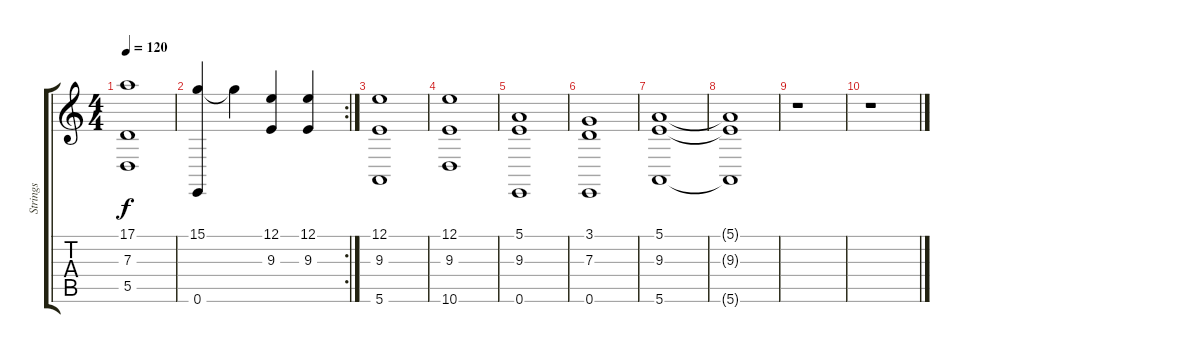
\track ("Strings" "Strings") {instrument synthstrings2}
\staff {score tabs}
\tuning (E4 B3 G3 D3 A2 E2) {hide}
\ts (4 4)
\tempo 120
\clef g2
\ks c
(17.1 7.3 5.5).1{dy f} |
\rc 2
(15.1 0.6).4 15.1{t}.4 (12.1 9.3).4 (12.1 9.3).4 |
(12.1 9.3 5.6).1 |
(12.1 9.3 10.6).1 |
(5.1 9.3 0.6).1 |
(3.1 7.3 0.6).1 |
(5.1 9.3 5.6).1{volume 10} |
(5.1{t} 9.3{t} 5.6{t}).1{volume 5} |
r.1 |
r.1
